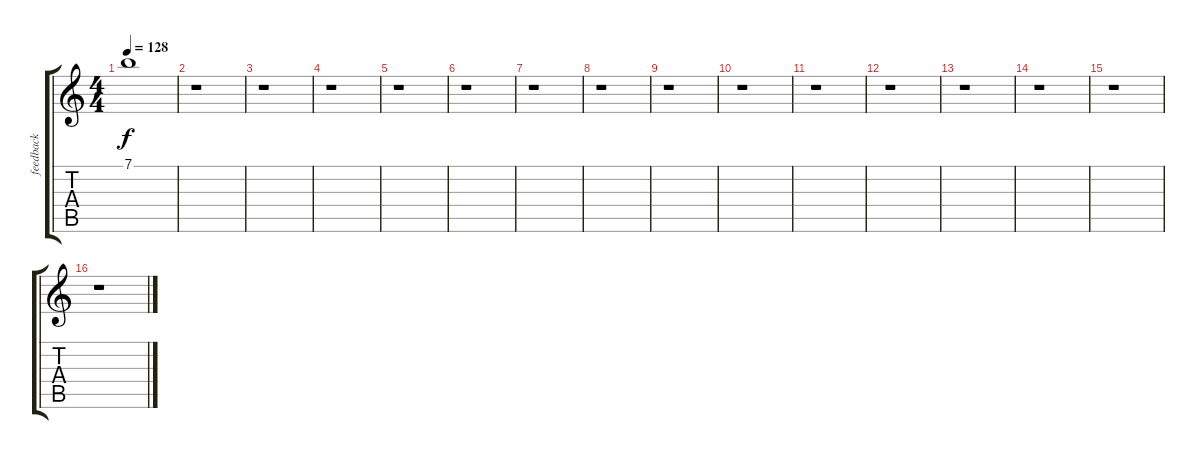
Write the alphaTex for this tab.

\track ("feedback" "feedback") {instrument guitarharmonics}
\staff {score tabs}
\tuning (E4 B3 G3 D3 A2 E2) {hide}
\ts (4 4)
\tempo 128
\clef g2
\ks c
7.1{t}.1{dy f} |
r.1 |
r.1 |
r.1 |
r.1 |
r.1 |
r.1 |
r.1 |
r.1 |
r.1 |
r.1 |
r.1 |
r.1 |
r.1 |
r.1 |
r.1
